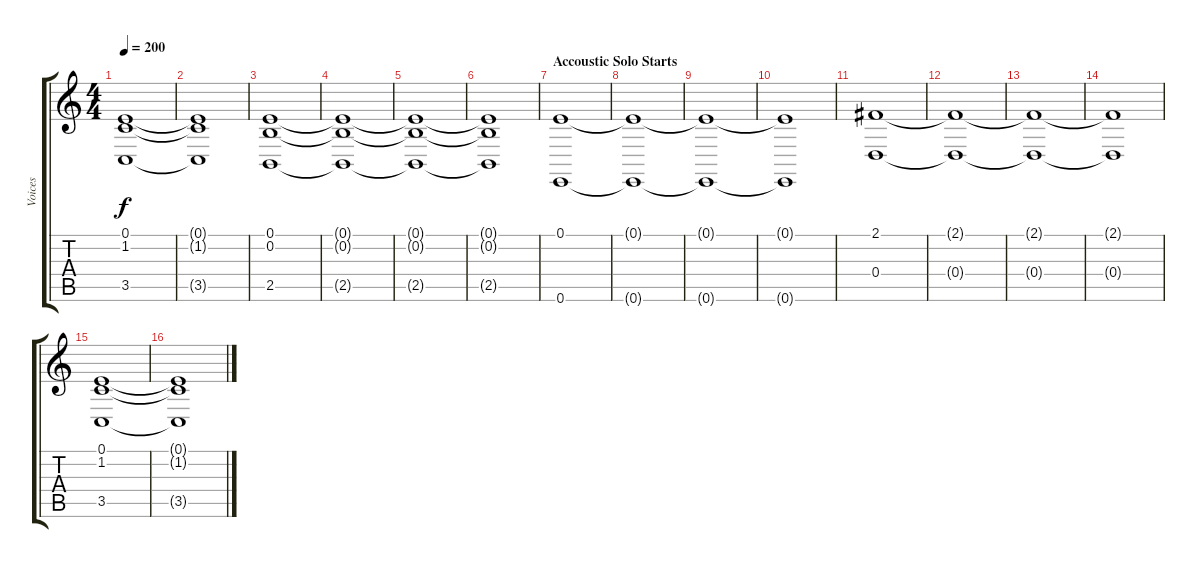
\track ("Voices" "Voices") {instrument fx7echoes}
\staff {score tabs}
\tuning (E4 B3 G3 D3 A2 E2) {hide}
\ts (4 4)
\tempo 200
\clef g2
\ks c
(0.1{t} 1.2{t} 3.5{t}).1{dy f} |
(0.1{t} 1.2{t} 3.5{t}).1 |
(0.1 0.2 2.5).1 |
(0.1{t} 0.2{t} 2.5{t}).1 |
(0.1{t} 0.2{t} 2.5{t}).1 |
(0.1{t} 0.2{t} 2.5{t}).1 |
\section ("" "Accoustic Solo Starts")
(0.1 0.6).1 |
(0.1{t} 0.6{t}).1 |
(0.1{t} 0.6{t}).1 |
(0.1{t} 0.6{t}).1 |
(2.1 0.4).1 |
(2.1{t} 0.4{t}).1 |
(2.1{t} 0.4{t}).1 |
(2.1{t} 0.4{t}).1 |
(0.1 1.2 3.5).1 |
(0.1{t} 1.2{t} 3.5{t}).1
